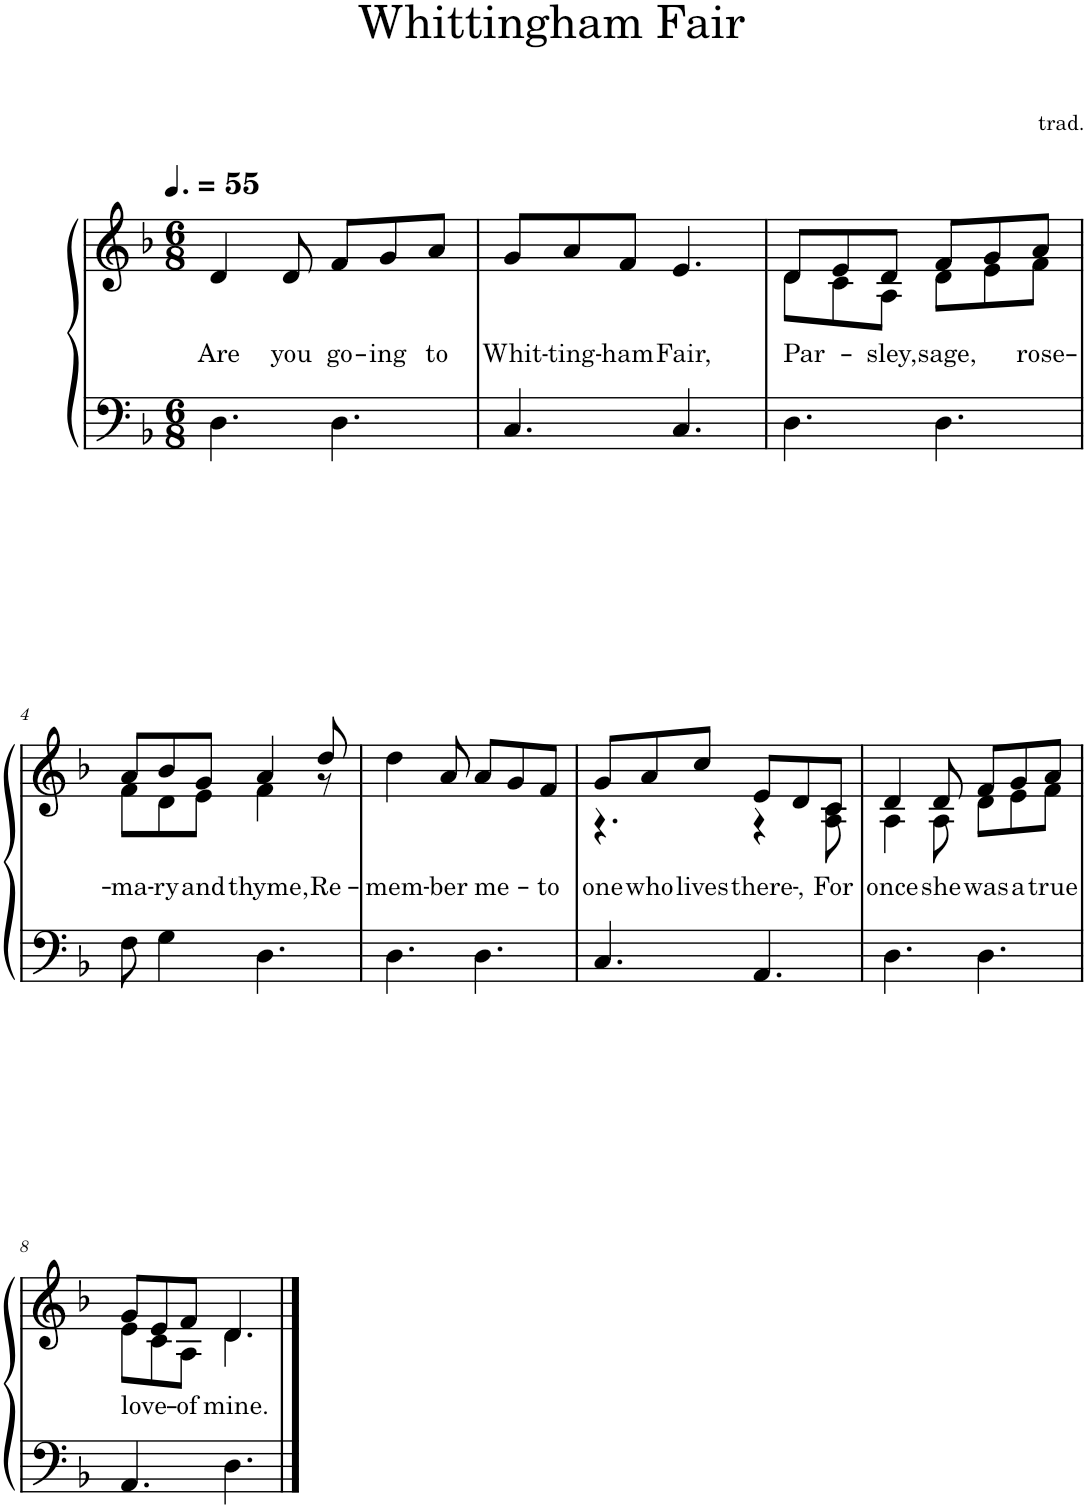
**kern	**kern	**text
*part1	*part1	*part1
*staff2	*staff1	*staff1
*I"Piano	*	*
*I'Pno.	*	*
*clefF4	*clefG2	*
*k[b-]	*k[b-]	*
*M6/8	*M6/8	*
*MM83	*MM83	*
=1	=1	=1
!	!	!LO:LY:b
4.D\	4d/	Are
!	!	!LO:LY:b
.	8d/	you
!	!	!LO:LY:b
4.D\	8f/L	go-
!	!	!LO:LY:b
.	8g/	-ing
!	!	!LO:LY:b
.	8a/J	to
=2	=2	=2
!	!	!LO:LY:b
4.C/	8g/L	Whit-
!	!	!LO:LY:b
.	8a/	-ting-
!	!	!LO:LY:b
.	8f/J	-ham
!	!	!LO:LY:b
4.C/	4.e/	Fair,
=3	=3	=3
!	!	!LO:LY:b
*	*^	*
4.D\	8d/L	8d\L	Par-
.	8e/	8c\	.
!	!	!	!LO:LY:b
.	8d/J	8A\J	-sley,
!	!	!	!LO:LY:b
4.D\	8f/L	8d\L	sage,
.	8g/	8e\	.
!	!	!	!LO:LY:b
.	8a/J	8f\J	rose-
!!LO:LB:g=z	!!
=4	=4	=4	=4
!	!	!	!LO:LY:b
8F\	8a/L	8f\L	-ma-
!	!	!	!LO:LY:b
4G\	8b-/	8d\	-ry
!	!	!	!LO:LY:b
.	8g/J	8e\J	and
!	!	!	!LO:LY:b
4.D\	4a/	4f\	thyme,
!	!	!	!LO:LY:b
.	8dd/	8r	Re-
=5	=5	=5	=5
!	!	!	!LO:LY:b
*	*v	*v	*
4.D\	4dd\	-mem-
!	!	!LO:LY:b
.	8a/	-ber
!	!	!LO:LY:b
4.D\	8a/L	me-
.	8g/	.
!	!	!LO:LY:b
.	8f/J	to
=6	=6	=6
!	!	!LO:LY:b
*	*^	*
4.C/	8g/L	4.r	one
!	!	!	!LO:LY:b
.	8a/	.	who
!	!	!	!LO:LY:b
.	8cc/J	.	lives
!	!	!	!LO:LY:b
4.AA/	8e/L	4r	there-
!	!	!	!LO:LY:b
.	8d/	.	-,
!	!	!	!LO:LY:b
.	8c/J	8A\ 8c\	For
=7	=7	=7	=7
!	!	!	!LO:LY:b
4.D\	4d/	4A\	once
!	!	!	!LO:LY:b
.	8d/	8A\	she
!	!	!	!LO:LY:b
4.D\	8f/L	8d\L	was
!	!	!	!LO:LY:b
.	8g/	8e\	a
!	!	!	!LO:LY:b
.	8a/J	8f\J	true
!!LO:LB:g=z	!!
=8	=8	=8	=8
!	!	!	!LO:LY:b
4.AA/	8g/L	8e\L	love-
.	8e/	8c\	.
!	!	!	!LO:LY:b
.	8f/J	8A\J	-of
!	!	!	!LO:LY:b
4.D\	4.d/	4.d\	mine.
*	*v	*v	*
==	==	==
*-	*-	*-
